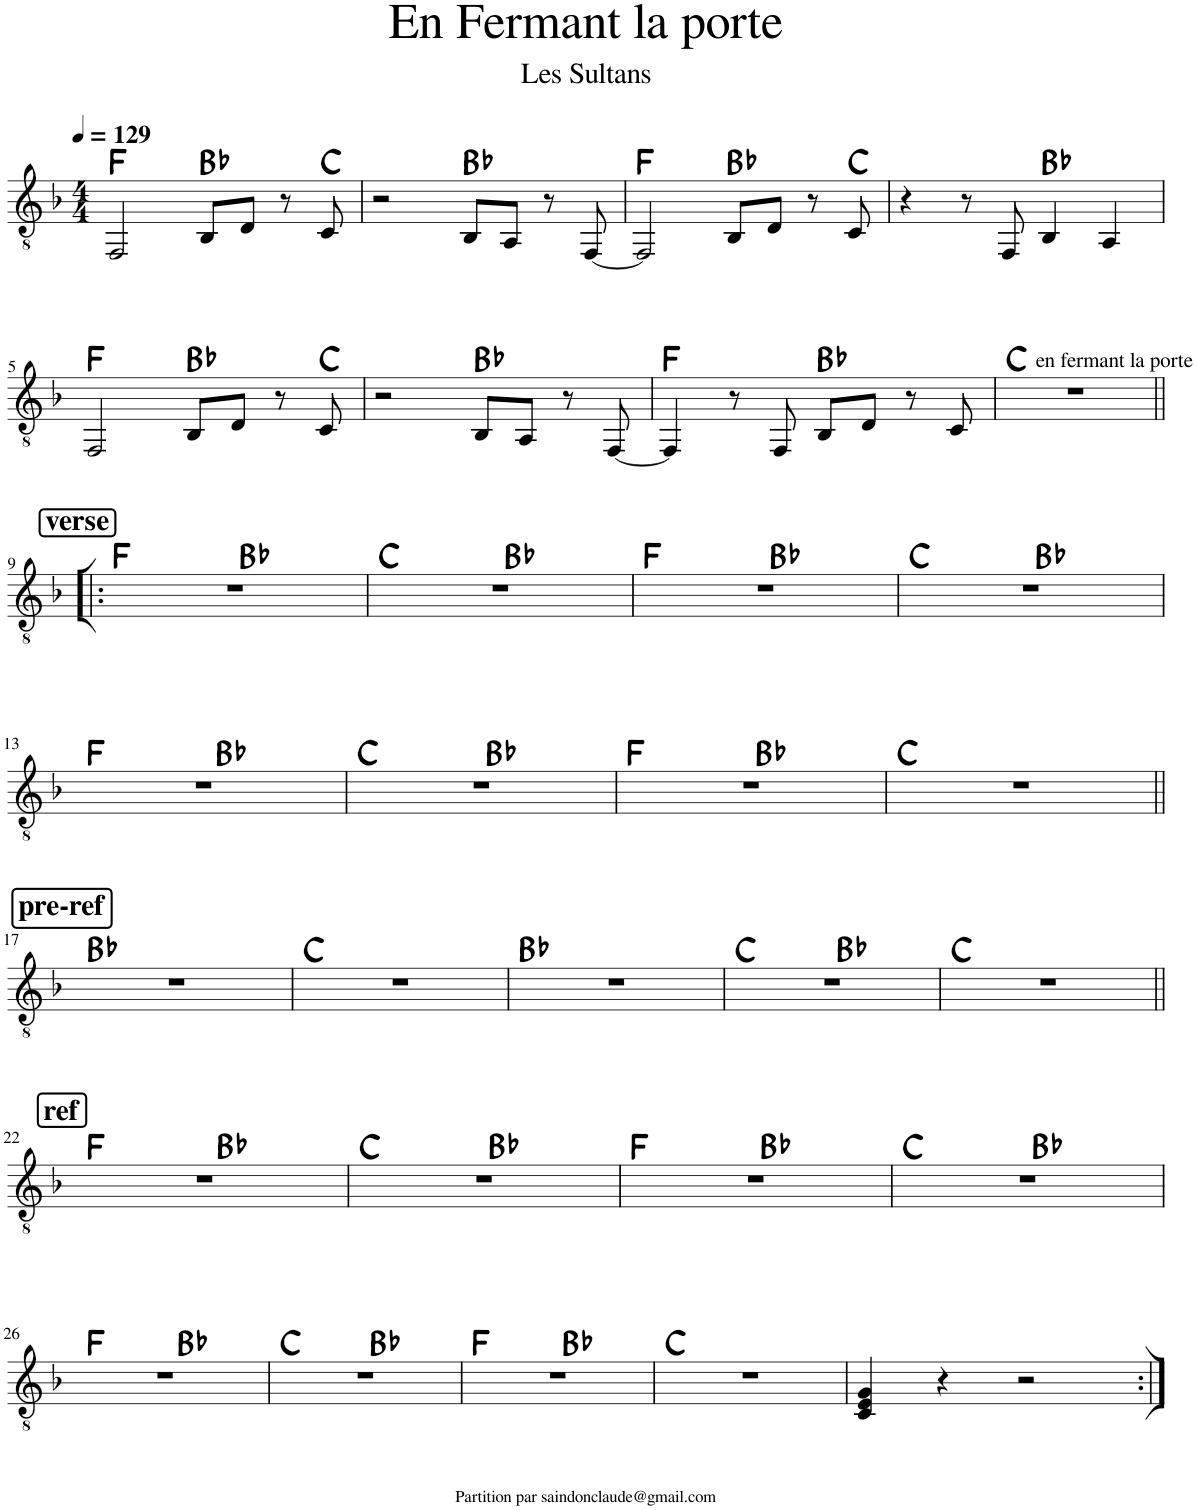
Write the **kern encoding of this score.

**kern	**harte
*part1	*part1
*staff1	*
*I"Classical Guitar	*
*I'Guit.	*
*clefGv2	*
*k[b-]	*
*M4/4	*
*MM129	*
=1	=1
2FF/	F:maj
8BB-/L	Bb:maj
8D/J	.
8r	.
8C/	C:maj
=2	=2
2r	.
8BB-/L	Bb:maj
8AA/J	.
8r	.
[8FF/	.
=3	=3
2FF/]	F:maj
8BB-/L	Bb:maj
8D/J	.
8r	.
8C/	C:maj
=4	=4
4r	.
8r	.
8FF/	.
4BB-/	Bb:maj
4AA/	.
!!LO:LB:g=z
=5	=5
2FF/	F:maj
8BB-/L	Bb:maj
8D/J	.
8r	.
8C/	C:maj
=6	=6
2r	.
8BB-/L	Bb:maj
8AA/J	.
8r	.
[8FF/	.
=7	=7
4FF/]	F:maj
8r	.
8FF/	.
8BB-/L	Bb:maj
8D/J	.
8r	.
8C/	.
=8	=8
!LO:TX:a:t=en fermant la porte	!
1r	C:maj
!!LO:LB:g=z
!!LO:REH:place=s1:a:B:rj:fs=14:t=verse
=9!|:	=9!|:
*^	*
1r	2ryy	F:maj
.	2ryy	Bb:maj
=10	=10	=10
1r	2ryy	C:maj
.	2ryy	Bb:maj
=11	=11	=11
1r	2ryy	F:maj
.	2ryy	Bb:maj
=12	=12	=12
1r	2ryy	C:maj
.	2ryy	Bb:maj
!!LO:LB:g=z	!!
=13	=13	=13
1r	2ryy	F:maj
.	2ryy	Bb:maj
=14	=14	=14
1r	2ryy	C:maj
.	2ryy	Bb:maj
=15	=15	=15
1r	2ryy	F:maj
.	2ryy	Bb:maj
*v	*v	*
=16	=16
1r	C:maj
!!LO:LB:g=z
!!LO:REH:place=s1:a:B:rj:fs=14:t=pre-ref
=17||	=17||
1r	Bb:maj
=18	=18
1r	C:maj
=19	=19
1r	Bb:maj
=20	=20
*^	*
1r	2ryy	C:maj
.	2ryy	Bb:maj
*v	*v	*
=21	=21
1r	C:maj
!!LO:LB:g=z
!!LO:REH:place=s1:a:B:rj:fs=14:t=ref
=22||	=22||
*^	*
1r	2ryy	F:maj
.	2ryy	Bb:maj
=23	=23	=23
1r	2ryy	C:maj
.	2ryy	Bb:maj
=24	=24	=24
1r	2ryy	F:maj
.	2ryy	Bb:maj
=25	=25	=25
1r	2ryy	C:maj
.	2ryy	Bb:maj
!!LO:LB:g=z	!!
=26	=26	=26
1r	2ryy	F:maj
.	2ryy	Bb:maj
=27	=27	=27
1r	2ryy	C:maj
.	2ryy	Bb:maj
=28	=28	=28
1r	2ryy	F:maj
.	2ryy	Bb:maj
*v	*v	*
=29	=29
1r	C:maj
=30	=30
4C/ 4E/ 4G/	.
4r	.
2r	.
=:|!	=:|!
*-	*-
